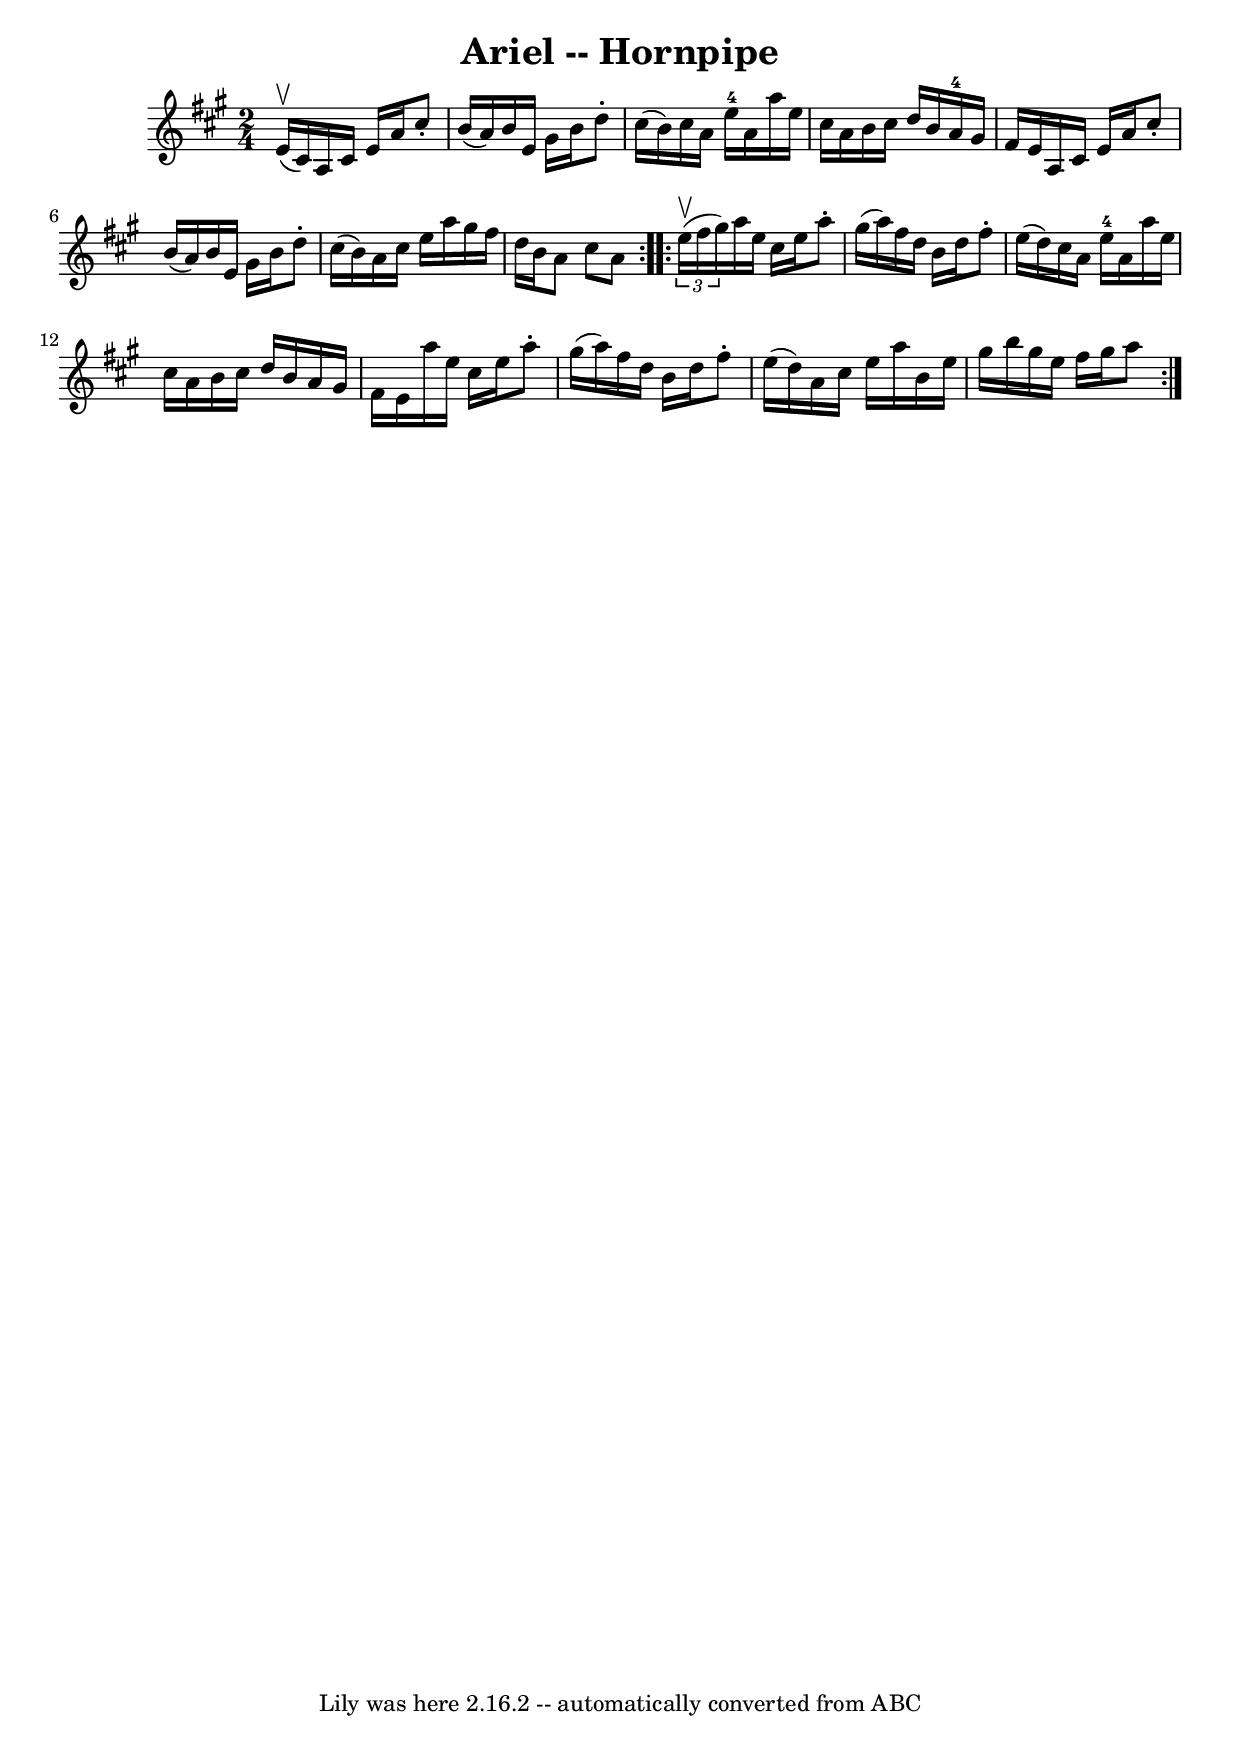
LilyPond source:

\version "2.16.2"
\include "Mammoth.ily"
\header {
  %% book = "Cole's 1000 Fiddle Tunes"
  crossRefNumber = "1"
  footnotes = ""
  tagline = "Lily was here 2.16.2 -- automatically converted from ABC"
  title = "Ariel -- Hornpipe"

}
voicedefault =  {



  \repeat volta 2 {

    \time 2/4 
    \key a \major
    e'16 (^\upbow cis'16) |
    a16 cis'16 
    e'16 a'16 cis''8 -. b'16 (a'16) |
    b'16 e'16    
    gis'16 b'16 d''8 -. cis''16 (b'16) |
    cis''16 a'16    
    e''16-4 a'16 a''16 e''16 cis''16 a'16  |
    b'16    
    cis''16 d''16 b'16 a'16-4 gis'16 fis'16 e'16  |
    
    a16 cis'16 e'16 a'16 cis''8 -. b'16 (a'16) |
    b'16 
    e'16 gis'16 b'16 d''8 -. cis''16 (b'16) |
    a'16    
    cis''16 e''16 a''16 gis''16 fis''16 d''16 b'16  |
    
    a'8 cis''8 a'8  
  }     
  \repeat volta 2 {
    \times 2/3 { e''16 (^\upbow   
		 fis''16 gis''16) 
	       } |
    a''16 e''16 cis''16 e''16 a''8 
    -. gis''16 (a''16) |
    fis''16 d''16 b'16 d''16    
    fis''8 -. e''16 (d''16) |
    cis''16 a'16 e''16-4 a'16 
    a''16 e''16 cis''16 a'16  |
    b'16 cis''16 d''16    
    b'16 a'16 gis'16 fis'16 e'16  |
    a''16 e''16    
    cis''16 e''16 a''8 -. gis''16 (a''16) |
    fis''16 d''16 
    b'16 d''16 fis''8 -. e''16 (d''16) |
    a'16 cis''16  
    e''16 a''16 b'16 e''16 gis''16 b''16  |
    gis''16    
    e''16 fis''16 gis''16 a''8  
  }   

}

\score{
  <<

    \context Staff="default"
    {
      \voicedefault 
      
    }

  >>
  \layout {
    
  }
  \midi {
  }

}
